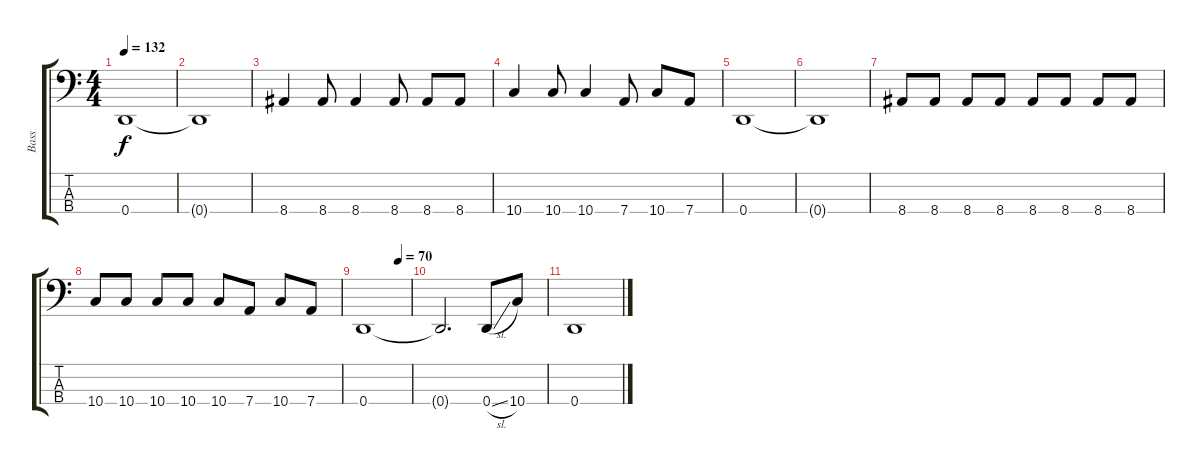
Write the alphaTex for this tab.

\track ("Bass" "Bass") {instrument electricbasspick}
\staff {score tabs}
\tuning (G2 D2 A1 D1) {hide}
\ts (4 4)
\tempo 132
\clef f4
\ks c
0.4.1{dy f} |
0.4{t}.1 |
8.4.4 8.4.8 8.4.4 8.4.8 8.4.8 8.4.8 |
10.4.4 10.4.8 10.4.4 7.4.8 10.4.8 7.4.8 |
0.4.1 |
0.4{t}.1 |
8.4.8 8.4.8 8.4.8 8.4.8 8.4.8 8.4.8 8.4.8 8.4.8 |
10.4.8 10.4.8 10.4.8 10.4.8 10.4.8 7.4.8 10.4.8 7.4.8 |
\tempo (70 0.75)
0.4.1 |
0.4{t}.2{d} 0.4{sl}.8 10.4.8 |
0.4.1
